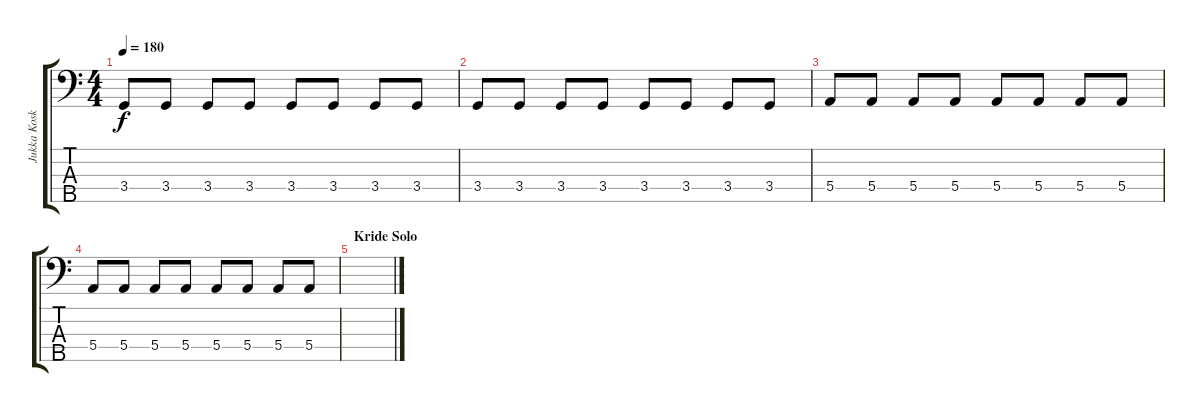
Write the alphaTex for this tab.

\track ("Jukka Koskinen" "Jukka Kosk") {instrument electricbasspick}
\staff {score tabs}
\tuning (G2 D2 A1 E1 B0) {hide}
\ts (4 4)
\tempo 180
\clef f4
\ks c
3.4.8{dy f} 3.4.8 3.4.8 3.4.8 3.4.8 3.4.8 3.4.8 3.4.8 |
3.4.8 3.4.8 3.4.8 3.4.8 3.4.8 3.4.8 3.4.8 3.4.8 |
5.4.8 5.4.8 5.4.8 5.4.8 5.4.8 5.4.8 5.4.8 5.4.8 |
5.4.8 5.4.8 5.4.8 5.4.8 5.4.8 5.4.8 5.4.8 5.4.8 |
\section ("" "Kride Solo")
